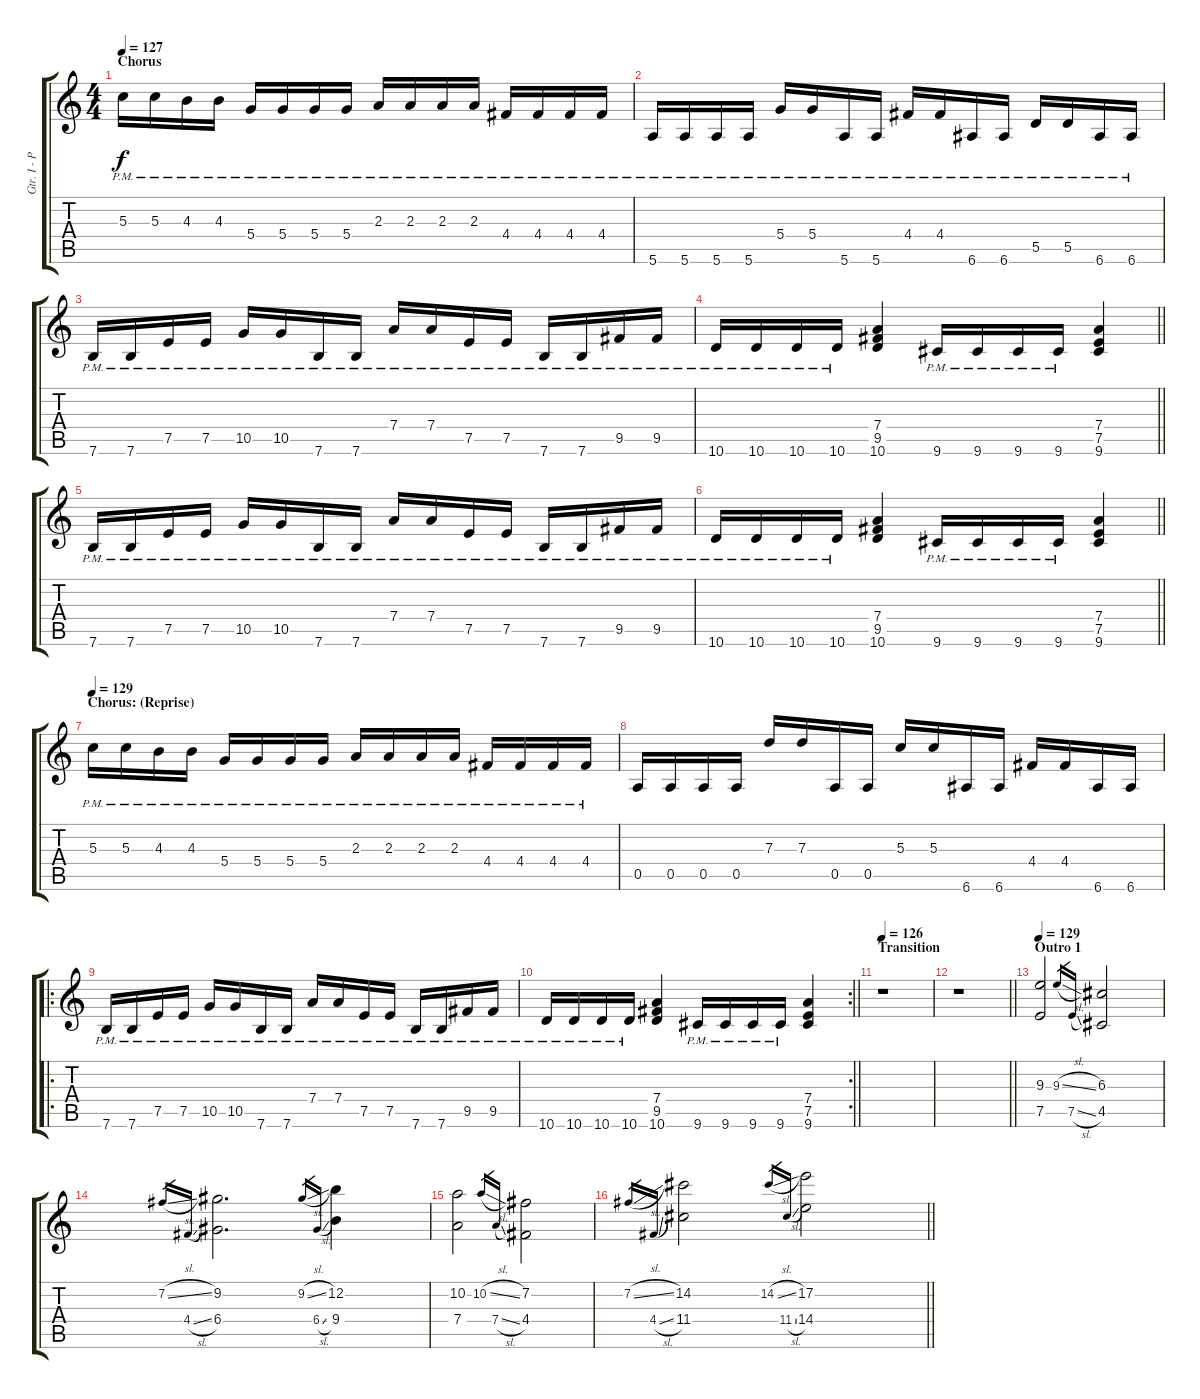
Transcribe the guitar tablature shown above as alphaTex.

\track ("Gtr. I - Paul Masvidal (distortion)" "Gtr. I - P") {instrument distortionguitar}
\staff {score tabs}
\tuning (E4 B3 G3 D3 A2 E2) {hide}
\ts (4 4)
\section ("" "Chorus")
\tempo 127
\clef g2
\ks c
5.3{pm}.16{dy f} 5.3{pm}.16 4.3{pm}.16 4.3{pm}.16 5.4{pm}.16 5.4{pm}.16 5.4{pm}.16 5.4{pm}.16 2.3{pm}.16 2.3{pm}.16 2.3{pm}.16 2.3{pm}.16 4.4{pm}.16 4.4{pm}.16 4.4{pm}.16 4.4{pm}.16 |
5.6{pm}.16 5.6{pm}.16 5.6{pm}.16 5.6{pm}.16 5.4{pm}.16 5.4{pm}.16 5.6{pm}.16 5.6{pm}.16 4.4{pm}.16 4.4{pm}.16 6.6{pm}.16 6.6{pm}.16 5.5{pm}.16 5.5{pm}.16 6.6{pm}.16 6.6{pm}.16 |
7.6{pm}.16 7.6{pm}.16 7.5{pm}.16 7.5{pm}.16 10.5{pm}.16 10.5{pm}.16 7.6{pm}.16 7.6{pm}.16 7.4{pm}.16 7.4{pm}.16 7.5{pm}.16 7.5{pm}.16 7.6{pm}.16 7.6{pm}.16 9.5{pm}.16 9.5{pm}.16 |
\barLineRight lightlight
10.6{pm}.16 10.6{pm}.16 10.6{pm}.16 10.6{pm}.16 (7.4 9.5 10.6).4 9.6{pm}.16 9.6{pm}.16 9.6{pm}.16 9.6{pm}.16 (7.4 7.5 9.6).4 |
7.6{pm}.16 7.6{pm}.16 7.5{pm}.16 7.5{pm}.16 10.5{pm}.16 10.5{pm}.16 7.6{pm}.16 7.6{pm}.16 7.4{pm}.16 7.4{pm}.16 7.5{pm}.16 7.5{pm}.16 7.6{pm}.16 7.6{pm}.16 9.5{pm}.16 9.5{pm}.16 |
\barLineRight lightlight
10.6{pm}.16 10.6{pm}.16 10.6{pm}.16 10.6{pm}.16 (7.4 9.5 10.6).4 9.6{pm}.16 9.6{pm}.16 9.6{pm}.16 9.6{pm}.16 (7.4 7.5 9.6).4 |
\section ("" "Chorus: (Reprise)")
\tempo 129
5.3{pm}.16 5.3{pm}.16 4.3{pm}.16 4.3{pm}.16 5.4{pm}.16 5.4{pm}.16 5.4{pm}.16 5.4{pm}.16 2.3{pm}.16 2.3{pm}.16 2.3{pm}.16 2.3{pm}.16 4.4{pm}.16 4.4{pm}.16 4.4{pm}.16 4.4{pm}.16 |
0.5.16 0.5.16 0.5.16 0.5.16 7.3.16 7.3.16 0.5.16 0.5.16 5.3.16 5.3.16 6.6.16 6.6.16 4.4.16 4.4.16 6.6.16 6.6.16 |
\ro
7.6{pm}.16 7.6{pm}.16 7.5{pm}.16 7.5{pm}.16 10.5{pm}.16 10.5{pm}.16 7.6{pm}.16 7.6{pm}.16 7.4{pm}.16 7.4{pm}.16 7.5{pm}.16 7.5{pm}.16 7.6{pm}.16 7.6{pm}.16 9.5{pm}.16 9.5{pm}.16 |
\rc 2
\barLineRight lightlight
10.6{pm}.16 10.6{pm}.16 10.6{pm}.16 10.6{pm}.16 (7.4 9.5 10.6).4 9.6{pm}.16 9.6{pm}.16 9.6{pm}.16 9.6{pm}.16 (7.4 7.5 9.6).4 |
\section ("" "Transition")
\tempo 126
r.1 |
\barLineRight lightlight
r.1 |
\section ("" "Outro 1")
\tempo 129
(9.3 7.5).2 9.3{sl}.16{gr} 7.5{sl}.16{gr} (6.3 4.5).2 |
7.2{sl}.16{gr} 4.4{sl}.16{gr} (9.2 6.4).2{d} 9.2{sl}.16{gr} 6.4{sl}.16{gr} (12.2 9.4).4 |
(10.2 7.4).2 10.2{sl}.16{gr} 7.4{sl}.16{gr} (7.2 4.4).2 |
\barLineRight lightlight
7.2{sl}.16{gr} 4.4{sl}.16{gr} (14.2 11.4).2 14.2{sl}.16{gr} 11.4{sl}.16{gr} (17.2 14.4).2
